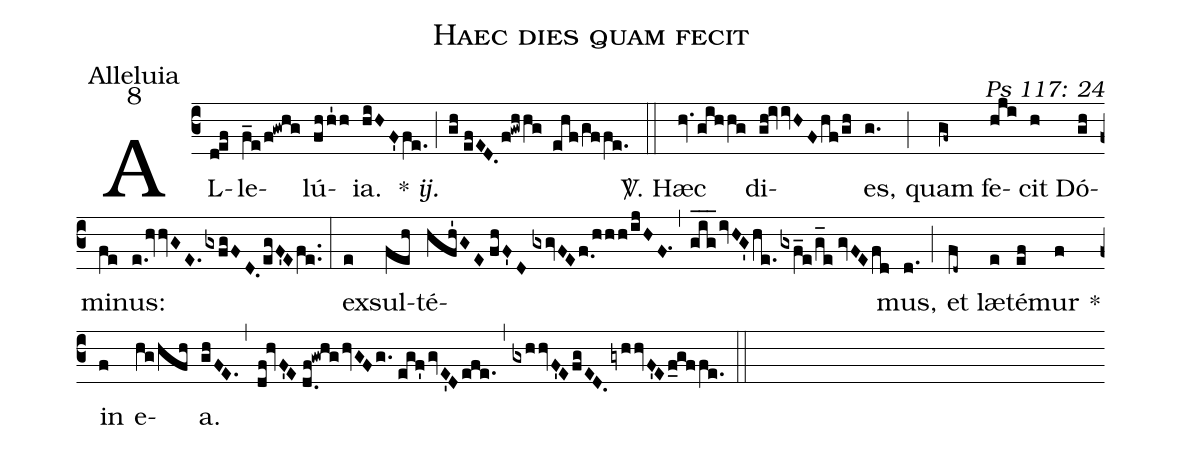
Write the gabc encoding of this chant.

name: Haec dies quam fecit;
office-part: Alleluia;
mode: 8;
commentary: Ps 117: 24;
%%
(c3) AL(def)le(f_e/f!gwhg)lú(fhh'1h)ia.(hiHF'fe.) {*}~<i>ij.</i>(;) (gh//efED.f!gwhhg ehf/gffe.) (::)
<sp>V/</sp>. Hæc(hv.gihhg) di(gh!ivvHFhf/gh)es,(g.) (;) quam(gf~) fe(hji)cit(h) Dó(gh)mi(fe)nus:(e./[-0.5]hvvGE.gxfgFD.egF'Efe..) (:)
ex(e)sul(feh)té(hfh'GE//fhF'D//gxgvFEf.0/[-0.5]hhh/ijHF.1)(,)(g_i_g_ivHG'he.gxf_e/g_e//gvFEfd)mus,(d.) (;) et(fd~) læ(e)té(ef)mur(f) *() in(f) e(hg/hfh)a.(ghFE.) (,) (df!hvF'E//d.0f!gwhghvGFg.//egf'gvE'Defe.) (,) (gxhhvF'E/!fgED.gyhhvF'Ef_gffe.) (::)
